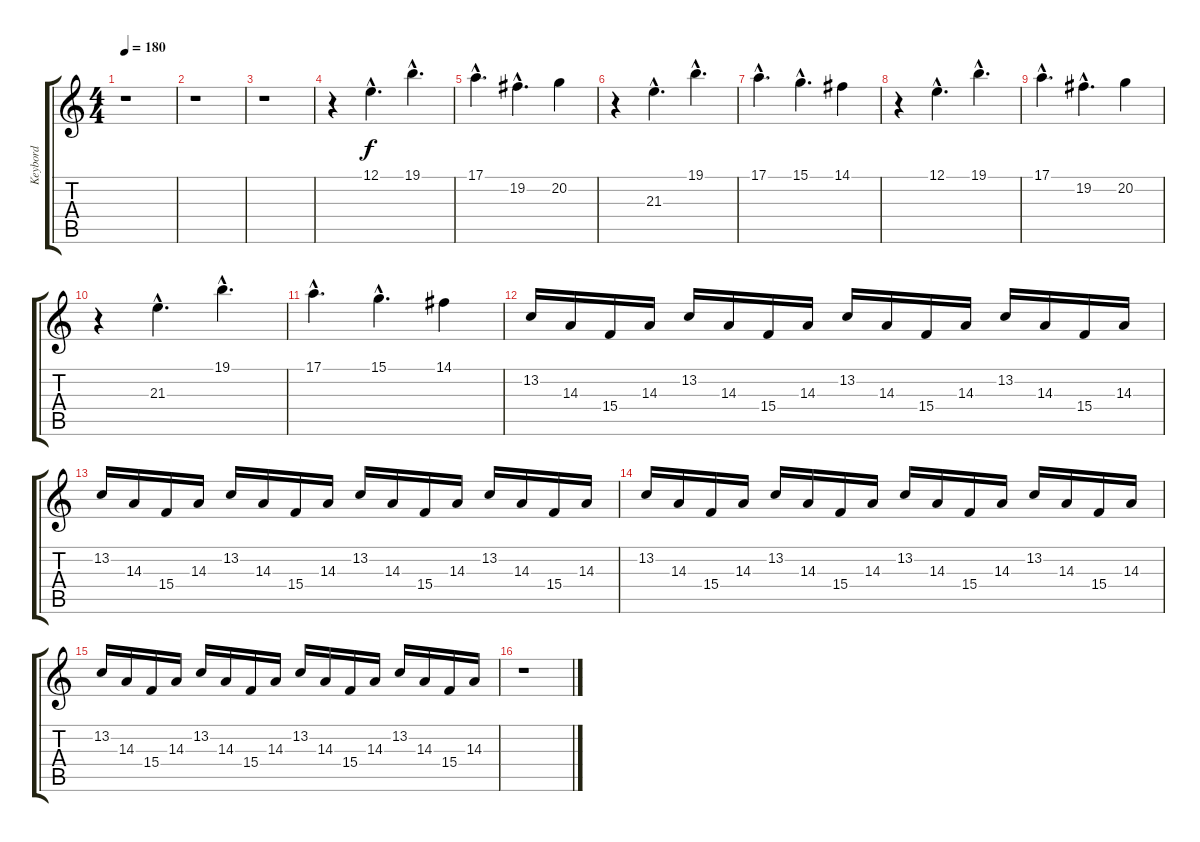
\track ("Keybord" "Keybord") {instrument lead2sawtooth}
\staff {score tabs}
\tuning (E4 B3 G3 D3 A2 E2) {hide}
\ts (4 4)
\tempo 180
\clef g2
\ks c
r.1{dy f} |
r.1 |
r.1 |
r.4 12.1{hac}.4{d} 19.1{hac}.4{d} |
17.1{hac}.4{d} 19.2{hac}.4{d} 20.2.4 |
r.4 21.3{hac}.4{d} 19.1{hac}.4{d} |
17.1{hac}.4{d} 15.1{hac}.4{d} 14.1.4 |
r.4 12.1{hac}.4{d} 19.1{hac}.4{d} |
17.1{hac}.4{d} 19.2{hac}.4{d} 20.2.4 |
r.4 21.3{hac}.4{d} 19.1{hac}.4{d} |
17.1{hac}.4{d} 15.1{hac}.4{d} 14.1.4 |
13.2.16 14.3.16 15.4.16 14.3.16 13.2.16 14.3.16 15.4.16 14.3.16 13.2.16 14.3.16 15.4.16 14.3.16 13.2.16 14.3.16 15.4.16 14.3.16 |
13.2.16 14.3.16 15.4.16 14.3.16 13.2.16 14.3.16 15.4.16 14.3.16 13.2.16 14.3.16 15.4.16 14.3.16 13.2.16 14.3.16 15.4.16 14.3.16 |
13.2.16 14.3.16 15.4.16 14.3.16 13.2.16 14.3.16 15.4.16 14.3.16 13.2.16 14.3.16 15.4.16 14.3.16 13.2.16 14.3.16 15.4.16 14.3.16 |
13.2.16 14.3.16 15.4.16 14.3.16 13.2.16 14.3.16 15.4.16 14.3.16 13.2.16 14.3.16 15.4.16 14.3.16 13.2.16 14.3.16 15.4.16 14.3.16 |
r.1
